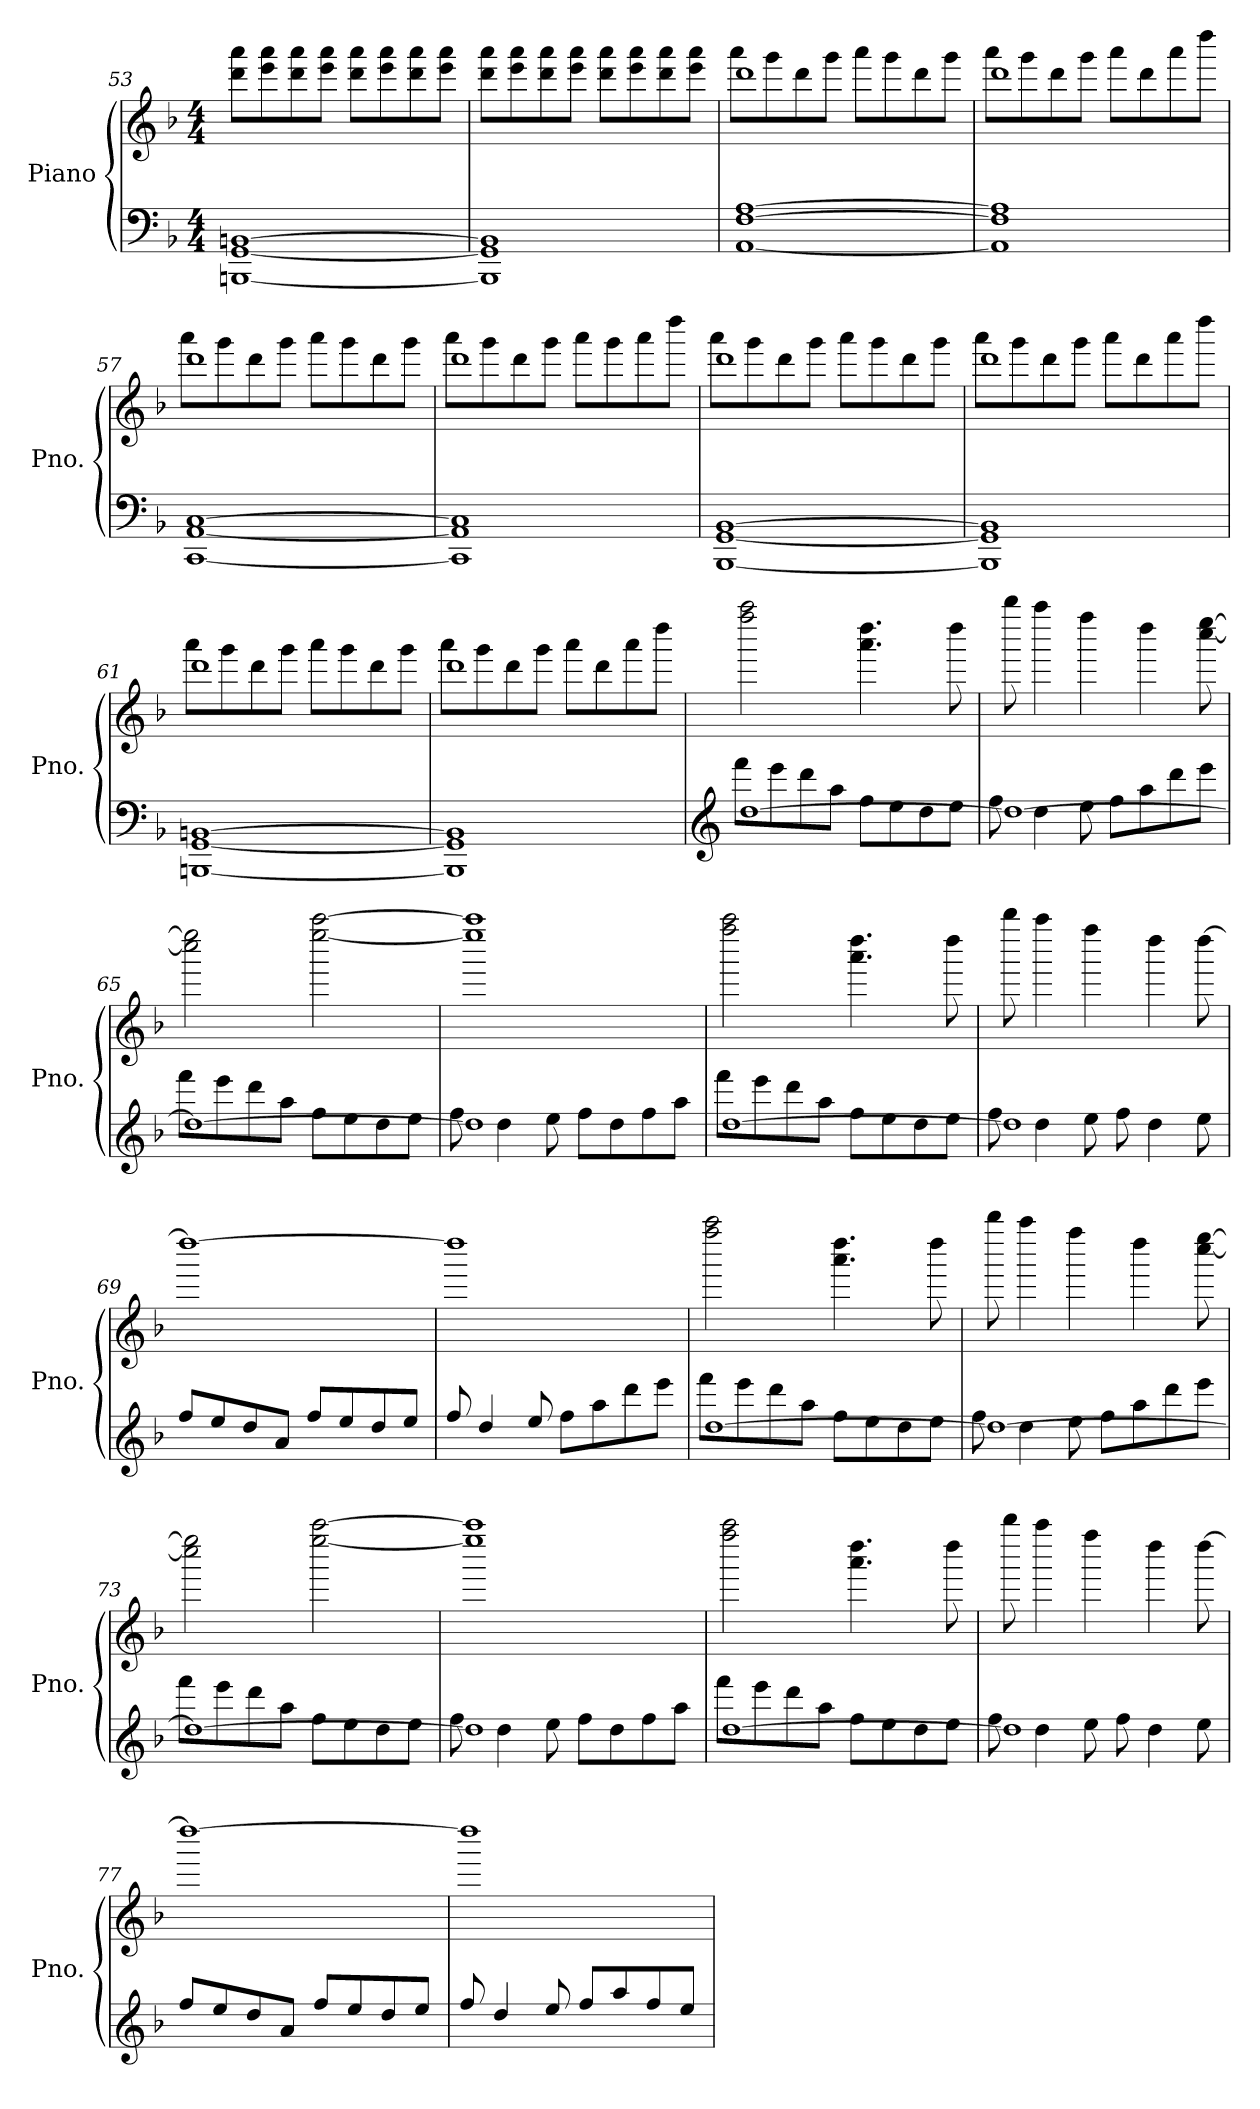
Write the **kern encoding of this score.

**kern	**kern	**dynam
*part1	*part1	*part1
*staff2	*staff1	*staff1/2
*I"Piano	*	*
*I'Pno.	*	*
*clefF4	*clefG2	*
*k[b-]	*k[b-]	*
*M4/4	*M4/4	*
=53	=53	=53
[1BBBn [1GG [1BBn	8ddd\ 8aaa\L	.
.	8eee\ 8aaa\	.
.	8ddd\ 8aaa\	.
.	8eee\ 8aaa\J	.
.	8ddd\ 8aaa\L	.
.	8eee\ 8aaa\	.
.	8ddd\ 8aaa\	.
.	8eee\ 8aaa\J	.
=54	=54	=54
1BBB] 1GG] 1BB]	8ddd\ 8aaa\L	.
.	8eee\ 8aaa\	.
.	8ddd\ 8aaa\	.
.	8eee\ 8aaa\J	.
.	8ddd\ 8aaa\L	.
.	8eee\ 8aaa\	.
.	8ddd\ 8aaa\	.
.	8eee\ 8aaa\J	.
!!LO:PB:g=z
=55	=55	=55
*	*^	*
[1AA [1F [1A	1ddd	8aaa\L	.
.	.	8ggg\	.
.	.	8ddd\	.
.	.	8ggg\J	.
.	.	8aaa\L	.
.	.	8ggg\	.
.	.	8ddd\	.
.	.	8ggg\J	.
=56	=56	=56	=56
1AA] 1F] 1A]	1ddd	8aaa\L	.
.	.	8ggg\	.
.	.	8ddd\	.
.	.	8ggg\J	.
.	.	8aaa\L	.
.	.	8ddd\	.
.	.	8aaa\	.
.	.	8dddd\J	.
=57	=57	=57	=57
[1CC [1AA [1C	1ddd	8aaa\L	.
.	.	8ggg\	.
.	.	8ddd\	.
.	.	8ggg\J	.
.	.	8aaa\L	.
.	.	8ggg\	.
.	.	8ddd\	.
.	.	8ggg\J	.
=58	=58	=58	=58
1CC] 1AA] 1C]	1ddd	8aaa\L	.
.	.	8ggg\	.
.	.	8ddd\	.
.	.	8ggg\J	.
.	.	8aaa\L	.
.	.	8ggg\	.
.	.	8aaa\	.
.	.	8dddd\J	.
!!LO:LB:g=z	!!
=59	=59	=59	=59
[1BBB- [1GG [1BB-	1ddd	8aaa\L	.
.	.	8ggg\	.
.	.	8ddd\	.
.	.	8ggg\J	.
.	.	8aaa\L	.
.	.	8ggg\	.
.	.	8ddd\	.
.	.	8ggg\J	.
=60	=60	=60	=60
1BBB-] 1GG] 1BB-]	1ddd	8aaa\L	.
.	.	8ggg\	.
.	.	8ddd\	.
.	.	8ggg\J	.
.	.	8aaa\L	.
.	.	8ddd\	.
.	.	8aaa\	.
.	.	8dddd\J	.
=61	=61	=61	=61
[1BBBn [1GG [1BBn	1ddd	8aaa\L	.
.	.	8ggg\	.
.	.	8ddd\	.
.	.	8ggg\J	.
.	.	8aaa\L	.
.	.	8ggg\	.
.	.	8ddd\	.
.	.	8ggg\J	.
=62	=62	=62	=62
1BBB] 1GG] 1BB]	1ddd	8aaa\L	.
.	.	8ggg\	.
.	.	8ddd\	.
.	.	8ggg\J	.
.	.	8aaa\L	.
.	.	8ddd\	.
.	.	8aaa\	.
.	.	8dddd\J	.
*	*v	*v	*
!!LO:LB:g=z
=63	=63	=63
*clefG2	*	*
*^	*^	*
!	!	!	!	!LO:DY:b=2
!	!	!	!	!LO:DY:n=1:b
*	*	*v	*v	*
[1dd	8fff\L	2ffff\ 2aaaa\	mf f
.	8eee\	.	.
.	8ddd\	.	.
.	8aa\J	.	.
.	8ff\L	4.aaa\ 4.dddd\	.
.	8ee\	.	.
.	8dd\	.	.
.	8ee\J	8dddd\	.
=64	=64	=64	=64
1dd_	8ff\	8bbbb-\	.
.	4dd\	4aaaa\	.
.	8ee\	4ffff\	.
.	8ff\L	.	.
.	8aa\	4dddd\	.
.	8ddd\	.	.
.	8eee\J	[8cccc\ [8eeee\	.
=65	=65	=65	=65
1dd_	8fff\L	2cccc\] 2eeee\]	.
.	8eee\	.	.
.	8ddd\	.	.
.	8aa\J	.	.
.	8ff\L	[2eeee\ [2aaaa\	.
.	8ee\	.	.
.	8dd\	.	.
.	8ee\J	.	.
=66	=66	=66	=66
1dd]	8ff\	1eeee] 1aaaa]	.
.	4dd\	.	.
.	8ee\	.	.
.	8ff\L	.	.
.	8dd\	.	.
.	8ff\	.	.
.	8aa\J	.	.
!!LO:LB:g=z
=67	=67	=67	=67
[1dd	8fff\L	2ffff\ 2aaaa\	.
.	8eee\	.	.
.	8ddd\	.	.
.	8aa\J	.	.
.	8ff\L	4.aaa\ 4.dddd\	.
.	8ee\	.	.
.	8dd\	.	.
.	8ee\J	8dddd\	.
=68	=68	=68	=68
1dd]	8ff\	8bbbb-\	.
.	4dd\	4aaaa\	.
.	8ee\	4ffff\	.
.	8ff\	.	.
.	4dd\	4dddd\	.
.	8ee\	[8dddd\	.
*v	*v	*	*
=69	=69	=69
8ff/L	1dddd_	.
8ee/	.	.
8dd/	.	.
8a/J	.	.
8ff/L	.	.
8ee/	.	.
8dd/	.	.
8ee/J	.	.
=70	=70	=70
8ff/	1dddd]	.
4dd/	.	.
8ee/	.	.
8ff\L	.	.
8aa\	.	.
8ddd\	.	.
8eee\J	.	.
=71	=71	=71
*^	*	*
[1dd	8fff\L	2ffff\ 2aaaa\	.
.	8eee\	.	.
.	8ddd\	.	.
.	8aa\J	.	.
.	8ff\L	4.aaa\ 4.dddd\	.
.	8ee\	.	.
.	8dd\	.	.
.	8ee\J	8dddd\	.
!!LO:LB:g=z
=72	=72	=72	=72
1dd_	8ff\	8bbbb-\	.
.	4dd\	4aaaa\	.
.	8ee\	4ffff\	.
.	8ff\L	.	.
.	8aa\	4dddd\	.
.	8ddd\	.	.
.	8eee\J	[8cccc\ [8eeee\	.
=73	=73	=73	=73
1dd_	8fff\L	2cccc\] 2eeee\]	.
.	8eee\	.	.
.	8ddd\	.	.
.	8aa\J	.	.
.	8ff\L	[2eeee\ [2aaaa\	.
.	8ee\	.	.
.	8dd\	.	.
.	8ee\J	.	.
=74	=74	=74	=74
1dd]	8ff\	1eeee] 1aaaa]	.
.	4dd\	.	.
.	8ee\	.	.
.	8ff\L	.	.
.	8dd\	.	.
.	8ff\	.	.
.	8aa\J	.	.
=75	=75	=75	=75
[1dd	8fff\L	2ffff\ 2aaaa\	.
.	8eee\	.	.
.	8ddd\	.	.
.	8aa\J	.	.
.	8ff\L	4.aaa\ 4.dddd\	.
.	8ee\	.	.
.	8dd\	.	.
.	8ee\J	8dddd\	.
!!LO:LB:g=z
=76	=76	=76	=76
1dd]	8ff\	8bbbb-\	.
.	4dd\	4aaaa\	.
.	8ee\	4ffff\	.
.	8ff\	.	.
.	4dd\	4dddd\	.
.	8ee\	[8dddd\	.
*v	*v	*	*
=77	=77	=77
8ff/L	1dddd_	.
8ee/	.	.
8dd/	.	.
8a/J	.	.
8ff/L	.	.
8ee/	.	.
8dd/	.	.
8ee/J	.	.
=78	=78	=78
8ff/	1dddd]	.
4dd/	.	.
8ee/	.	.
8ff/L	.	.
8aa/	.	.
8ff/	.	.
8ee/J	.	.
=	=	=
*-	*-	*-
